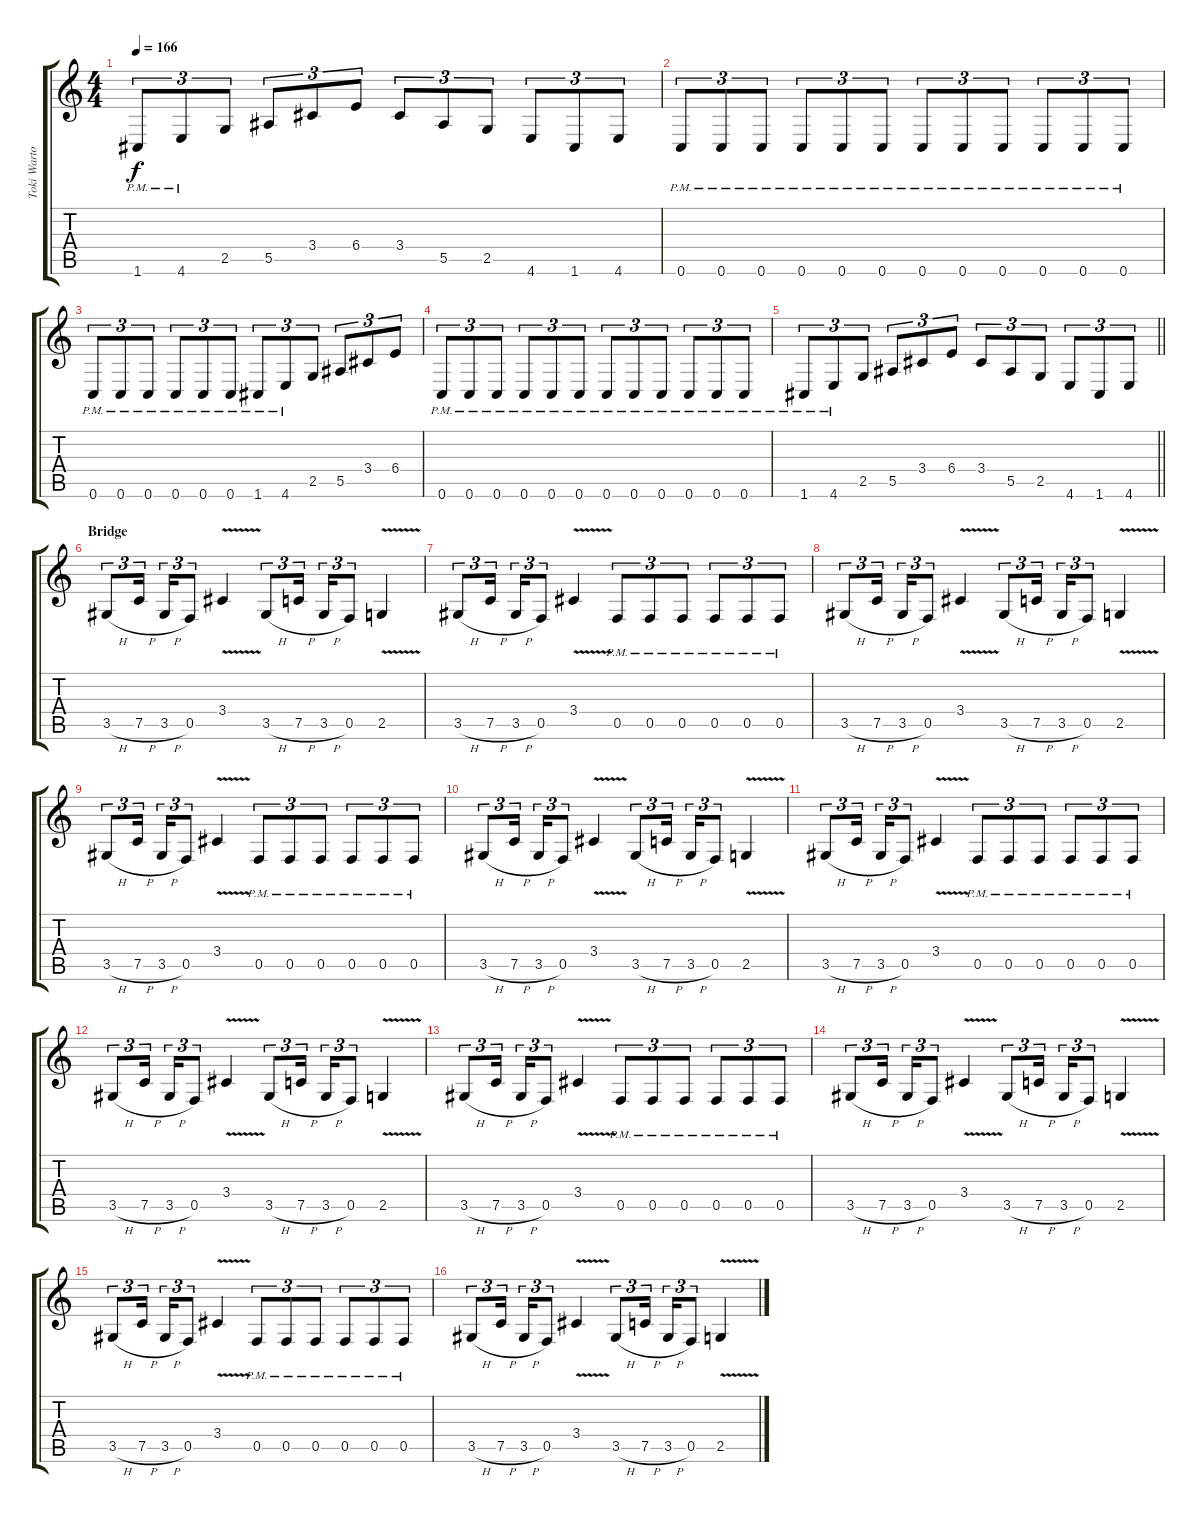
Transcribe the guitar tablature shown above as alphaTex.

\track ("Toki Wartooth" "Toki Warto") {instrument overdrivenguitar}
\staff {score tabs}
\tuning (C4 G3 Eb3 Bb2 F2 C2) {hide}
\ts (4 4)
\tempo 166
\clef g2
\ks c
1.6{pm}.8{tu (3 2) dy f} 4.6{pm}.8{tu (3 2)} 2.5.8{tu (3 2)} 5.5.8{tu (3 2)} 3.4.8{tu (3 2)} 6.4.8{tu (3 2)} 3.4.8{tu (3 2)} 5.5.8{tu (3 2)} 2.5.8{tu (3 2)} 4.6.8{tu (3 2)} 1.6.8{tu (3 2)} 4.6.8{tu (3 2)} |
0.6{pm}.8{tu (3 2)} 0.6{pm}.8{tu (3 2)} 0.6{pm}.8{tu (3 2)} 0.6{pm}.8{tu (3 2)} 0.6{pm}.8{tu (3 2)} 0.6{pm}.8{tu (3 2)} 0.6{pm}.8{tu (3 2)} 0.6{pm}.8{tu (3 2)} 0.6{pm}.8{tu (3 2)} 0.6{pm}.8{tu (3 2)} 0.6{pm}.8{tu (3 2)} 0.6{pm}.8{tu (3 2)} |
0.6{pm}.8{tu (3 2)} 0.6{pm}.8{tu (3 2)} 0.6{pm}.8{tu (3 2)} 0.6{pm}.8{tu (3 2)} 0.6{pm}.8{tu (3 2)} 0.6{pm}.8{tu (3 2)} 1.6{pm}.8{tu (3 2)} 4.6{pm}.8{tu (3 2)} 2.5.8{tu (3 2)} 5.5.8{tu (3 2)} 3.4.8{tu (3 2)} 6.4.8{tu (3 2)} |
0.6{pm}.8{tu (3 2)} 0.6{pm}.8{tu (3 2)} 0.6{pm}.8{tu (3 2)} 0.6{pm}.8{tu (3 2)} 0.6{pm}.8{tu (3 2)} 0.6{pm}.8{tu (3 2)} 0.6{pm}.8{tu (3 2)} 0.6{pm}.8{tu (3 2)} 0.6{pm}.8{tu (3 2)} 0.6{pm}.8{tu (3 2)} 0.6{pm}.8{tu (3 2)} 0.6{pm}.8{tu (3 2)} |
\barLineRight lightlight
1.6{pm}.8{tu (3 2)} 4.6{pm}.8{tu (3 2)} 2.5.8{tu (3 2)} 5.5.8{tu (3 2)} 3.4.8{tu (3 2)} 6.4.8{tu (3 2)} 3.4.8{tu (3 2)} 5.5.8{tu (3 2)} 2.5.8{tu (3 2)} 4.6.8{tu (3 2)} 1.6.8{tu (3 2)} 4.6.8{tu (3 2)} |
\section ("" "Bridge")
3.5{h}.8{tu (3 2)} 7.5{h}.16{tu (3 2) beam splitsecondary} 3.5{h}.16{tu (3 2)} 0.5.8{tu (3 2)} 3.4{v}.4 3.5{h}.8{tu (3 2)} 7.5{h}.16{tu (3 2) beam splitsecondary} 3.5{h}.16{tu (3 2)} 0.5.8{tu (3 2)} 2.5{v}.4 |
3.5{h}.8{tu (3 2)} 7.5{h}.16{tu (3 2) beam splitsecondary} 3.5{h}.16{tu (3 2)} 0.5.8{tu (3 2)} 3.4{v}.4 0.5{pm}.8{tu (3 2)} 0.5{pm}.8{tu (3 2)} 0.5{pm}.8{tu (3 2)} 0.5{pm}.8{tu (3 2)} 0.5{pm}.8{tu (3 2)} 0.5{pm}.8{tu (3 2)} |
3.5{h}.8{tu (3 2)} 7.5{h}.16{tu (3 2) beam splitsecondary} 3.5{h}.16{tu (3 2)} 0.5.8{tu (3 2)} 3.4{v}.4 3.5{h}.8{tu (3 2)} 7.5{h}.16{tu (3 2) beam splitsecondary} 3.5{h}.16{tu (3 2)} 0.5.8{tu (3 2)} 2.5{v}.4 |
3.5{h}.8{tu (3 2)} 7.5{h}.16{tu (3 2) beam splitsecondary} 3.5{h}.16{tu (3 2)} 0.5.8{tu (3 2)} 3.4{v}.4 0.5{pm}.8{tu (3 2)} 0.5{pm}.8{tu (3 2)} 0.5{pm}.8{tu (3 2)} 0.5{pm}.8{tu (3 2)} 0.5{pm}.8{tu (3 2)} 0.5{pm}.8{tu (3 2)} |
3.5{h}.8{tu (3 2)} 7.5{h}.16{tu (3 2) beam splitsecondary} 3.5{h}.16{tu (3 2)} 0.5.8{tu (3 2)} 3.4{v}.4 3.5{h}.8{tu (3 2)} 7.5{h}.16{tu (3 2) beam splitsecondary} 3.5{h}.16{tu (3 2)} 0.5.8{tu (3 2)} 2.5{v}.4 |
3.5{h}.8{tu (3 2)} 7.5{h}.16{tu (3 2) beam splitsecondary} 3.5{h}.16{tu (3 2)} 0.5.8{tu (3 2)} 3.4{v}.4 0.5{pm}.8{tu (3 2)} 0.5{pm}.8{tu (3 2)} 0.5{pm}.8{tu (3 2)} 0.5{pm}.8{tu (3 2)} 0.5{pm}.8{tu (3 2)} 0.5{pm}.8{tu (3 2)} |
3.5{h}.8{tu (3 2)} 7.5{h}.16{tu (3 2) beam splitsecondary} 3.5{h}.16{tu (3 2)} 0.5.8{tu (3 2)} 3.4{v}.4 3.5{h}.8{tu (3 2)} 7.5{h}.16{tu (3 2) beam splitsecondary} 3.5{h}.16{tu (3 2)} 0.5.8{tu (3 2)} 2.5{v}.4 |
3.5{h}.8{tu (3 2)} 7.5{h}.16{tu (3 2) beam splitsecondary} 3.5{h}.16{tu (3 2)} 0.5.8{tu (3 2)} 3.4{v}.4 0.5{pm}.8{tu (3 2)} 0.5{pm}.8{tu (3 2)} 0.5{pm}.8{tu (3 2)} 0.5{pm}.8{tu (3 2)} 0.5{pm}.8{tu (3 2)} 0.5{pm}.8{tu (3 2)} |
3.5{h}.8{tu (3 2)} 7.5{h}.16{tu (3 2) beam splitsecondary} 3.5{h}.16{tu (3 2)} 0.5.8{tu (3 2)} 3.4{v}.4 3.5{h}.8{tu (3 2)} 7.5{h}.16{tu (3 2) beam splitsecondary} 3.5{h}.16{tu (3 2)} 0.5.8{tu (3 2)} 2.5{v}.4 |
3.5{h}.8{tu (3 2)} 7.5{h}.16{tu (3 2) beam splitsecondary} 3.5{h}.16{tu (3 2)} 0.5.8{tu (3 2)} 3.4{v}.4 0.5{pm}.8{tu (3 2)} 0.5{pm}.8{tu (3 2)} 0.5{pm}.8{tu (3 2)} 0.5{pm}.8{tu (3 2)} 0.5{pm}.8{tu (3 2)} 0.5{pm}.8{tu (3 2)} |
3.5{h}.8{tu (3 2)} 7.5{h}.16{tu (3 2) beam splitsecondary} 3.5{h}.16{tu (3 2)} 0.5.8{tu (3 2)} 3.4{v}.4 3.5{h}.8{tu (3 2)} 7.5{h}.16{tu (3 2) beam splitsecondary} 3.5{h}.16{tu (3 2)} 0.5.8{tu (3 2)} 2.5{v}.4
